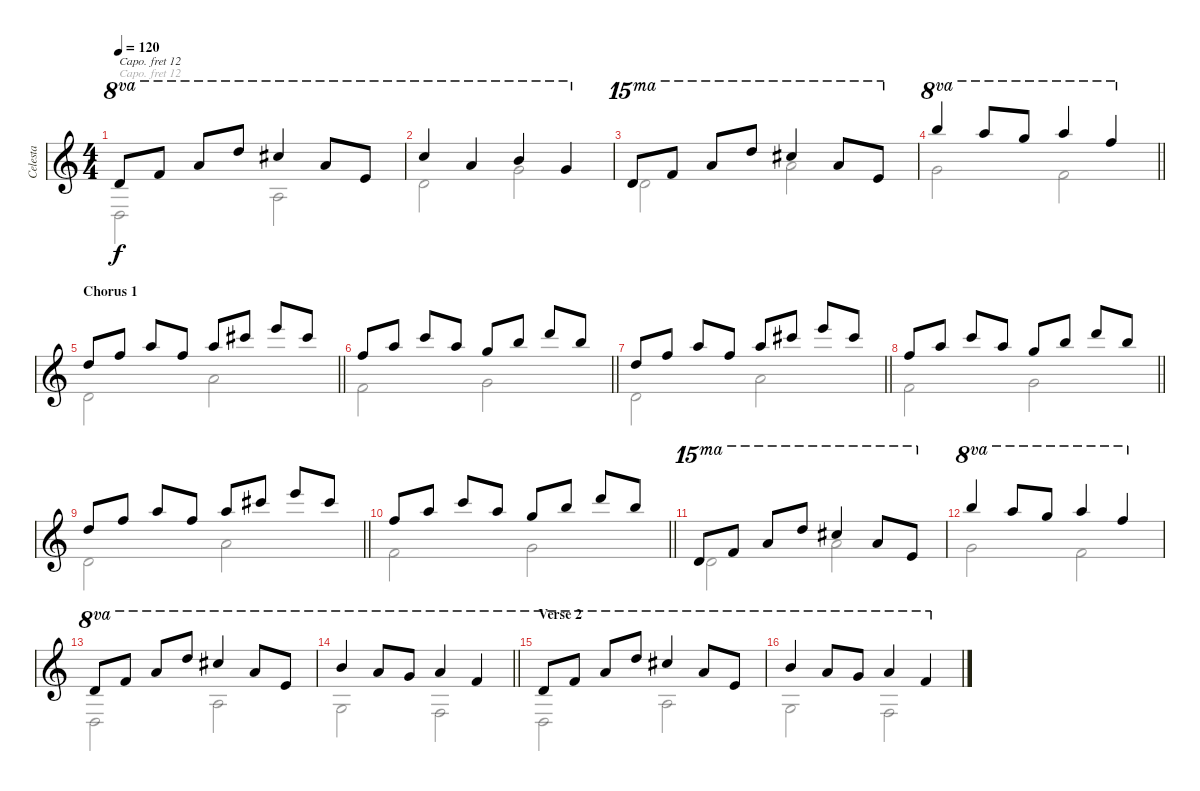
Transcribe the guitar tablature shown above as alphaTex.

\track ("Celesta" "Celesta") {instrument celesta}
\staff {score}
\capo 12
\tuning (E4 B3 G3 D3 A2 E2 B1) {hide}
\voice
\ts (4 4)
\tempo 120
\clef g2
\ks c
3.2.8{ot 8va dy f} 1.1.8{ot 8va} 5.1.8{ot 8va} 10.1.8{ot 8va} 9.1.4{ot 8va} 10.2.8{ot 8va} 9.3.8{ot 8va} |
8.1.4{ot 8va} 10.2.4{ot 8va} 7.1.4{ot 8va} 8.2.4{ot 8va} |
10.1.8{ot 15ma} 13.1.8{ot 15ma} 17.1.8{ot 15ma} 22.1.8{ot 15ma} 21.1.4{ot 15ma} 22.2.8{ot 15ma} 21.3.8{ot 15ma} |
\barLineRight lightlight
19.1.4{ot 8va} 17.1.8{ot 8va} 15.1.8{ot 8va} 17.1.4{ot 8va} 18.2.4{ot 8va} |
\section ("" "Chorus 1")
\barLineRight lightlight
17.5.8 15.4.8 14.3.8 15.4.8 14.3.8 14.2.8 12.1.8 14.2.8 |
\barLineRight lightlight
15.4.8 14.3.8 13.2.8 14.3.8 12.3.8 12.2.8 10.1.8 12.2.8 |
\barLineRight lightlight
17.5.8 15.4.8 14.3.8 15.4.8 14.3.8 14.2.8 12.1.8 14.2.8 |
\barLineRight lightlight
15.4.8 14.3.8 13.2.8 14.3.8 12.3.8 12.2.8 10.1.8 12.2.8 |
\barLineRight lightlight
17.5.8 15.4.8 14.3.8 15.4.8 14.3.8 14.2.8 12.1.8 14.2.8 |
\barLineRight lightlight
15.4.8 14.3.8 13.2.8 14.3.8 12.3.8 12.2.8 10.1.8 12.2.8 |
10.1.8{ot 15ma} 13.1.8{ot 15ma} 17.1.8{ot 15ma} 22.1.8{ot 15ma} 21.1.4{ot 15ma} 22.2.8{ot 15ma} 21.3.8{ot 15ma} |
19.1.4{ot 8va} 17.1.8{ot 8va} 15.1.8{ot 8va} 17.1.4{ot 8va} 18.2.4{ot 8va} |
17.5.8{ot 8va} 15.4.8{ot 8va} 14.3.8{ot 8va} 15.2.8{ot 8va} 14.2.4{ot 8va} 14.3.8{ot 8va} 14.4.8{ot 8va} |
\barLineRight lightlight
12.2.4{ot 8va} 14.3.8{ot 8va} 12.3.8{ot 8va} 14.3.4{ot 8va} 15.4.4{ot 8va} |
\section ("" "Verse 2")
3.2.8{ot 8va} 1.1.8{ot 8va} 5.1.8{ot 8va} 10.1.8{ot 8va} 9.1.4{ot 8va} 10.2.8{ot 8va} 9.3.8{ot 8va} |
7.1.4{ot 8va} 5.1.8{ot 8va} 3.1.8{ot 8va} 5.1.4{ot 8va} 6.2.4{ot 8va}
\voice
\clef g2
\ottava regular
\simile none
\ks c
3.7.2{dy f} 0.5.2 |
0.4.2 0.3.2 |
0.4.2 2.3.2 |
\barLineRight lightlight
0.3.2 3.4.2 |
\barLineRight lightlight
0.4.2 2.3.2 |
\barLineRight lightlight
3.4.2 0.3.2 |
\barLineRight lightlight
0.4.2 2.3.2 |
\barLineRight lightlight
3.4.2 0.3.2 |
\barLineRight lightlight
0.4.2 2.3.2 |
\barLineRight lightlight
3.4.2 0.3.2 |
0.4.2 2.3.2 |
0.3.2 3.4.2 |
3.7.2 0.5.2 |
\barLineRight lightlight
3.6.2 1.6.2 |
3.7.2 0.5.2 |
3.6.2 1.6.2
